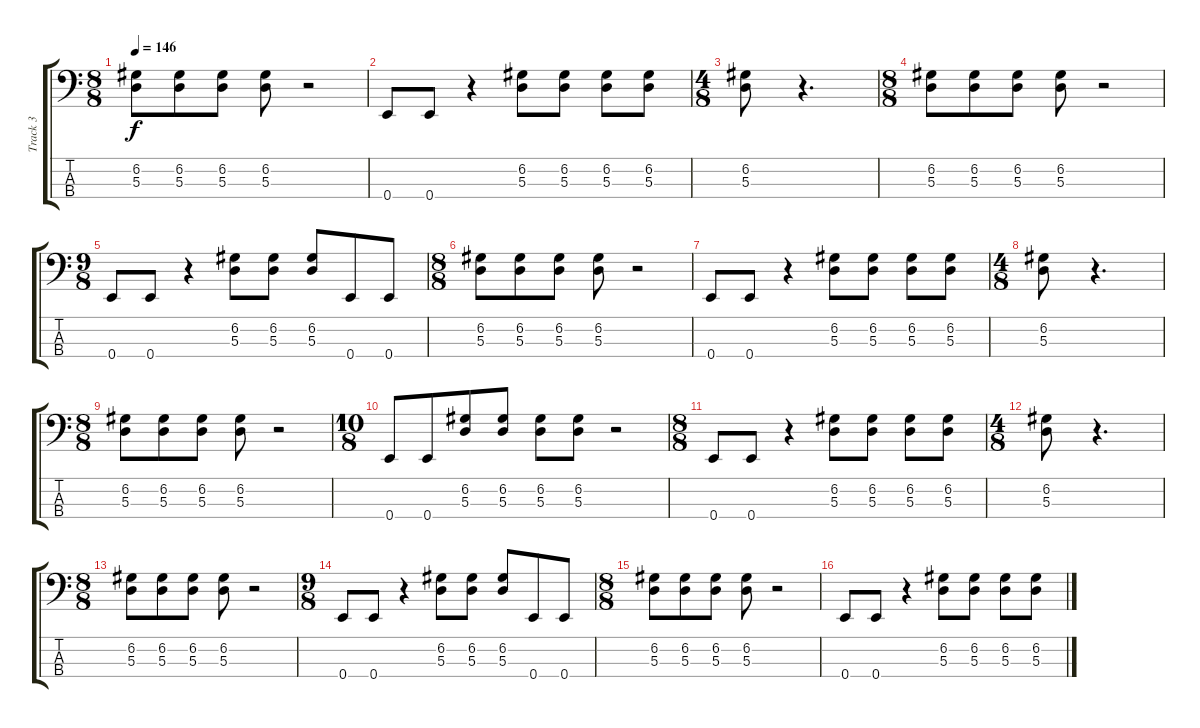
\track ("Track 3" "Track 3") {instrument slapbass2}
\staff {score tabs}
\tuning (G2 D2 A1 E1) {hide}
\ts (8 8)
\tempo 146
\clef f4
\ks c
(6.2 5.3).8{dy f} (6.2 5.3).8 (6.2 5.3).8 (6.2 5.3).8 r.2 |
0.4.8 0.4.8 r.4 (6.2 5.3).8 (6.2 5.3).8 (6.2 5.3).8 (6.2 5.3).8 |
\ts (4 8)
(6.2 5.3).8 r.4{d} |
\ts (8 8)
(6.2 5.3).8 (6.2 5.3).8 (6.2 5.3).8 (6.2 5.3).8 r.2 |
\ts (9 8)
0.4.8 0.4.8 r.4 (6.2 5.3).8 (6.2 5.3).8 (6.2 5.3).8 0.4.8 0.4.8 |
\ts (8 8)
(6.2 5.3).8 (6.2 5.3).8 (6.2 5.3).8 (6.2 5.3).8 r.2 |
0.4.8 0.4.8 r.4 (6.2 5.3).8 (6.2 5.3).8 (6.2 5.3).8 (6.2 5.3).8 |
\ts (4 8)
(6.2 5.3).8 r.4{d} |
\ts (8 8)
(6.2 5.3).8 (6.2 5.3).8 (6.2 5.3).8 (6.2 5.3).8 r.2 |
\ts (10 8)
0.4.8 0.4.8 (6.2 5.3).8 (6.2 5.3).8 (6.2 5.3).8 (6.2 5.3).8 r.2 |
\ts (8 8)
0.4.8 0.4.8 r.4 (6.2 5.3).8 (6.2 5.3).8 (6.2 5.3).8 (6.2 5.3).8 |
\ts (4 8)
(6.2 5.3).8 r.4{d} |
\ts (8 8)
(6.2 5.3).8 (6.2 5.3).8 (6.2 5.3).8 (6.2 5.3).8 r.2 |
\ts (9 8)
0.4.8 0.4.8 r.4 (6.2 5.3).8 (6.2 5.3).8 (6.2 5.3).8 0.4.8 0.4.8 |
\ts (8 8)
(6.2 5.3).8 (6.2 5.3).8 (6.2 5.3).8 (6.2 5.3).8 r.2 |
0.4.8 0.4.8 r.4 (6.2 5.3).8 (6.2 5.3).8 (6.2 5.3).8 (6.2 5.3).8
